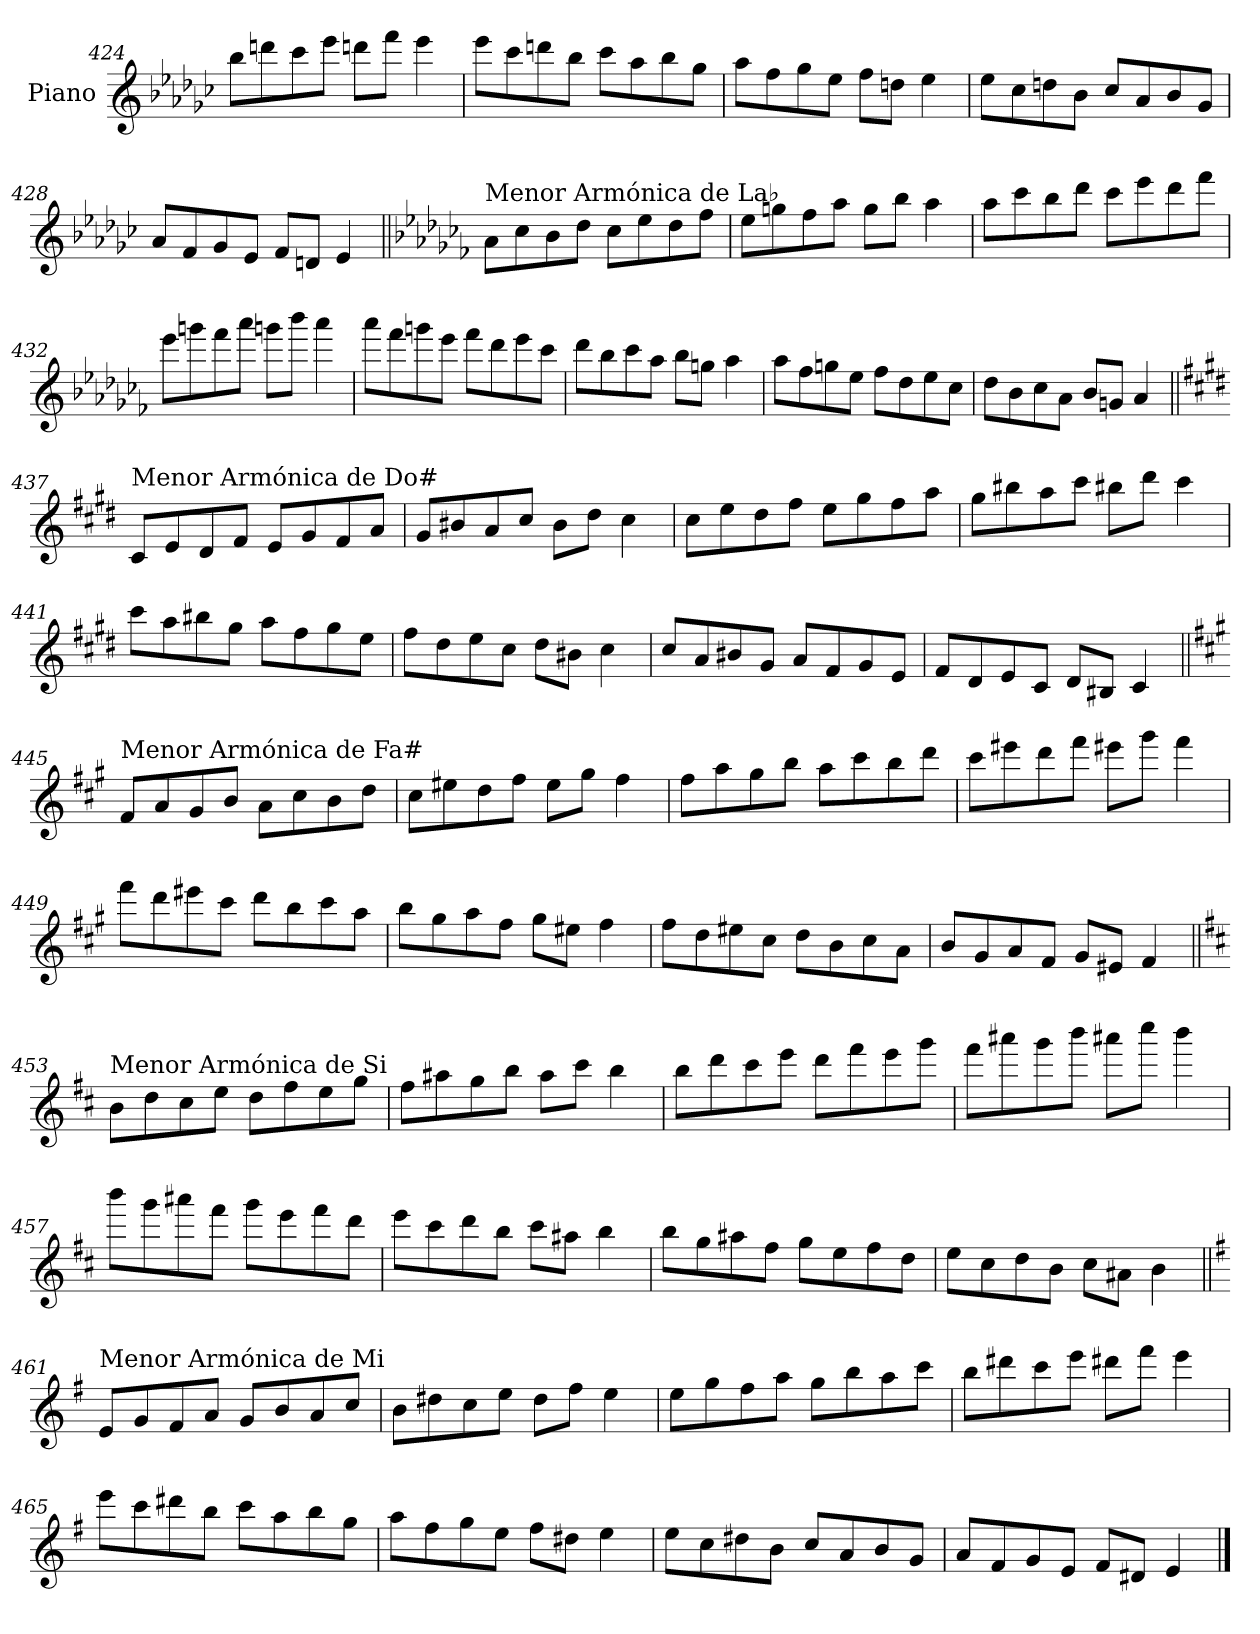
**kern
*part1
*staff1
*I"Piano
*I'Pno.
*clefG2
*k[b-e-a-d-g-c-]
=424
8bb-\L
8dddn\
8ccc-\
8eee-\J
8dddn\L
8fff\J
4eee-\
!!LO:LB:g=z
=425
8eee-\L
8ccc-\
8dddn\
8bb-\J
8ccc-\L
8aa-\
8bb-\
8gg-\J
=426
8aa-\L
8ff\
8gg-\
8ee-\J
8ff\L
8ddn\J
4ee-\
=427
8ee-\L
8cc-\
8ddn\
8b-\J
8cc-/L
8a-/
8b-/
8g-/J
=428
8a-/L
8f/
8g-/
8e-/J
8f/L
8dn/J
4e-/
!!LO:LB:g=z
=429||
*k[b-e-a-d-g-c-f-]
!LO:TX:a:t=Menor Armónica de La♭
8a-\L
8cc-\
8b-\
8dd-\J
8cc-\L
8ee-\
8dd-\
8ff-\J
=430
8ee-\L
8ggn\
8ff-\
8aa-\J
8gg\L
8bb-\J
4aa-\
=431
8aa-\L
8ccc-\
8bb-\
8ddd-\J
8ccc-\L
8eee-\
8ddd-\
8fff-\J
=432
8eee-\L
8gggn\
8fff-\
8aaa-\J
8gggn\L
8bbb-\J
4aaa-\
!!LO:LB:g=z
=433
8aaa-\L
8fff-\
8gggn\
8eee-\J
8fff-\L
8ddd-\
8eee-\
8ccc-\J
=434
8ddd-\L
8bb-\
8ccc-\
8aa-\J
8bb-\L
8ggn\J
4aa-\
=435
8aa-\L
8ff-\
8ggn\
8ee-\J
8ff-\L
8dd-\
8ee-\
8cc-\J
=436
8dd-\L
8b-\
8cc-\
8a-\J
8b-/L
8gn/J
4a-/
!!LO:PB:g=z
=437||
*k[f#c#g#d#]
!LO:TX:a:t=Menor Armónica de Do#
8c#/L
8e/
8d#/
8f#/J
8e/L
8g#/
8f#/
8a/J
=438
8g#/L
8b#X/
8a/
8cc#/J
8b#\L
8dd#\J
4cc#\
=439
8cc#\L
8ee\
8dd#\
8ff#\J
8ee\L
8gg#\
8ff#\
8aa\J
=440
8gg#\L
8bb#X\
8aa\
8ccc#\J
8bb#X\L
8ddd#\J
4ccc#\
!!LO:LB:g=z
=441
8ccc#\L
8aa\
8bb#X\
8gg#\J
8aa\L
8ff#\
8gg#\
8ee\J
=442
8ff#\L
8dd#\
8ee\
8cc#\J
8dd#\L
8b#X\J
4cc#\
=443
8cc#/L
8a/
8b#X/
8g#/J
8a/L
8f#/
8g#/
8e/J
=444
8f#/L
8d#/
8e/
8c#/J
8d#/L
8B#X/J
4c#/
!!LO:LB:g=z
=445||
*k[f#c#g#]
!LO:TX:a:t=Menor Armónica de Fa#
8f#/L
8a/
8g#/
8b/J
8a\L
8cc#\
8b\
8dd\J
=446
8cc#\L
8ee#X\
8dd\
8ff#\J
8ee#\L
8gg#\J
4ff#\
=447
8ff#\L
8aa\
8gg#\
8bb\J
8aa\L
8ccc#\
8bb\
8ddd\J
=448
8ccc#\L
8eee#X\
8ddd\
8fff#\J
8eee#X\L
8ggg#\J
4fff#\
!!LO:LB:g=z
=449
8fff#\L
8ddd\
8eee#X\
8ccc#\J
8ddd\L
8bb\
8ccc#\
8aa\J
=450
8bb\L
8gg#\
8aa\
8ff#\J
8gg#\L
8ee#X\J
4ff#\
=451
8ff#\L
8dd\
8ee#X\
8cc#\J
8dd\L
8b\
8cc#\
8a\J
=452
8b/L
8g#/
8a/
8f#/J
8g#/L
8e#X/J
4f#/
!!LO:LB:g=z
=453||
*k[f#c#]
!LO:TX:a:t=Menor Armónica de Si
8b\L
8dd\
8cc#\
8ee\J
8dd\L
8ff#\
8ee\
8gg\J
=454
8ff#\L
8aa#X\
8gg\
8bb\J
8aa#\L
8ccc#\J
4bb\
=455
8bb\L
8ddd\
8ccc#\
8eee\J
8ddd\L
8fff#\
8eee\
8ggg\J
=456
8fff#\L
8aaa#X\
8ggg\
8bbb\J
8aaa#X\L
8cccc#\J
4bbb\
!!LO:LB:g=z
=457
8bbb\L
8ggg\
8aaa#X\
8fff#\J
8ggg\L
8eee\
8fff#\
8ddd\J
=458
8eee\L
8ccc#\
8ddd\
8bb\J
8ccc#\L
8aa#X\J
4bb\
=459
8bb\L
8gg\
8aa#X\
8ff#\J
8gg\L
8ee\
8ff#\
8dd\J
=460
8ee\L
8cc#\
8dd\
8b\J
8cc#\L
8a#X\J
4b\
!!LO:LB:g=z
=461||
*k[f#]
!LO:TX:a:t=Menor Armónica de Mi
8e/L
8g/
8f#/
8a/J
8g/L
8b/
8a/
8cc/J
=462
8b\L
8dd#X\
8cc\
8ee\J
8dd#\L
8ff#\J
4ee\
=463
8ee\L
8gg\
8ff#\
8aa\J
8gg\L
8bb\
8aa\
8ccc\J
=464
8bb\L
8ddd#X\
8ccc\
8eee\J
8ddd#X\L
8fff#\J
4eee\
!!LO:LB:g=z
=465
8eee\L
8ccc\
8ddd#X\
8bb\J
8ccc\L
8aa\
8bb\
8gg\J
=466
8aa\L
8ff#\
8gg\
8ee\J
8ff#\L
8dd#X\J
4ee\
=467
8ee\L
8cc\
8dd#X\
8b\J
8cc/L
8a/
8b/
8g/J
=468
8a/L
8f#/
8g/
8e/J
8f#/L
8d#X/J
4e/
==
*-
